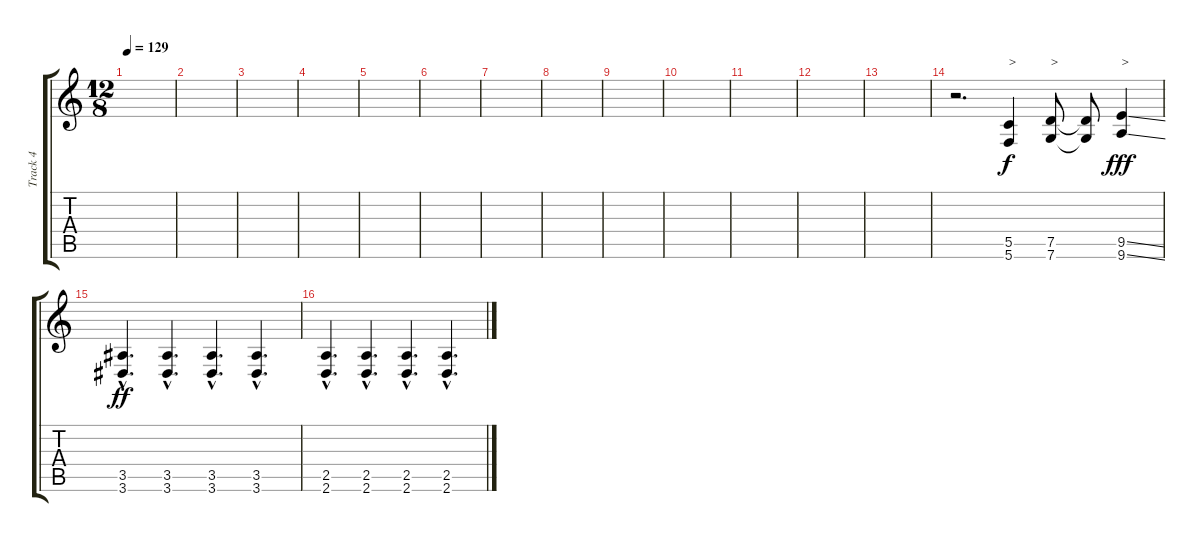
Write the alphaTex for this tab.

\track ("Track 4" "Track 4") {instrument overdrivenguitar}
\staff {score tabs}
\tuning (D4 A3 F3 C3 G2 C2) {hide}
\ts (12 8)
\tempo 129
\clef g2
\ks c
|
|
|
|
|
|
|
|
|
|
|
|
|
r.2{d} (5.5 5.6).4{txt ">"} (7.5 7.6).8{txt ">"} (7.5{t} 7.6{t}).8{dy f} (9.5{ss} 9.6{ss}).4{txt ">" dy fff} |
(3.5{hac} 3.6{hac}).4{d dy ff} (3.5{hac} 3.6{hac}).4{d} (3.5{hac} 3.6{hac}).4{d} (3.5{hac} 3.6{hac}).4{d} |
(2.5{hac} 2.6{hac}).4{d} (2.5{hac} 2.6{hac}).4{d} (2.5{hac} 2.6{hac}).4{d} (2.5{hac} 2.6{hac}).4{d}
